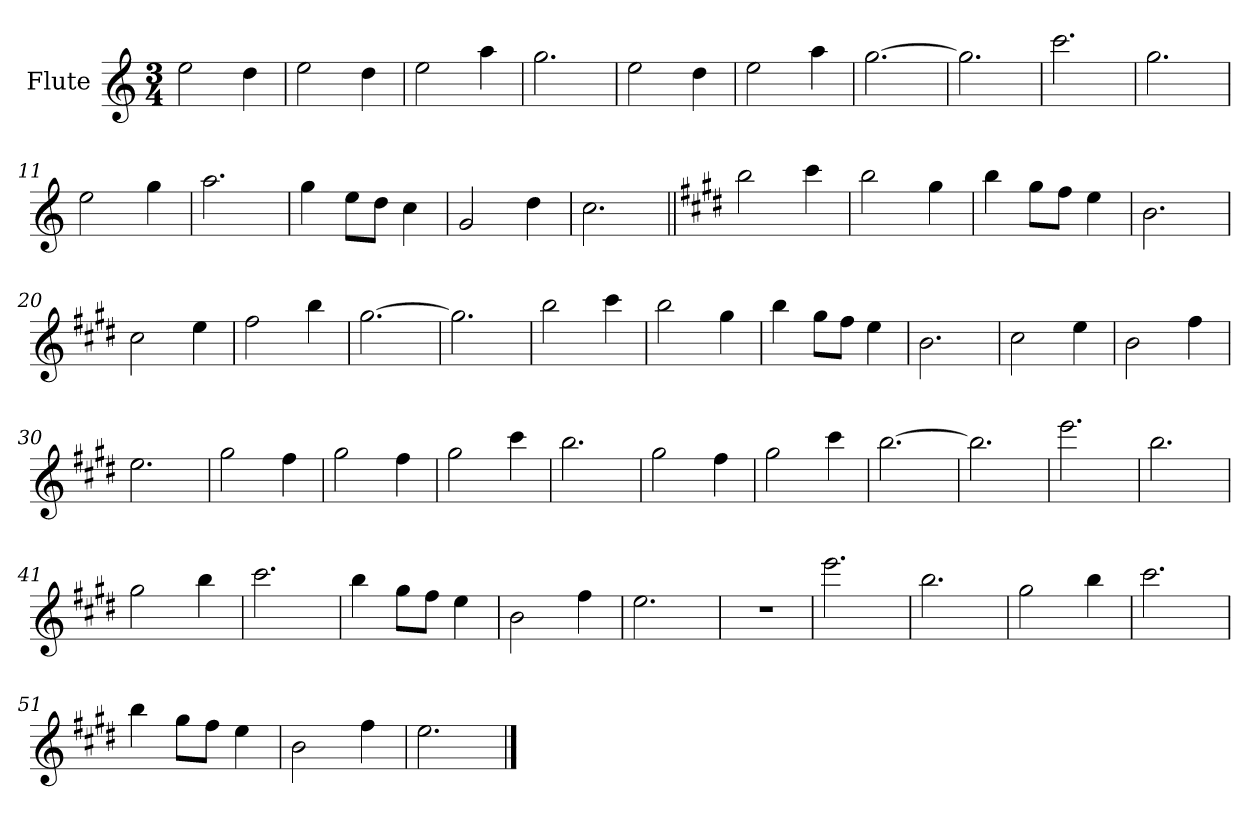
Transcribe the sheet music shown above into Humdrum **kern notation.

**kern
*part1
*staff1
*I"Flute
*I'Fl.
*clefG2
*k[]
*M3/4
*MM115
=1
2ee\
4dd\
=2
2ee\
4dd\
=3
2ee\
4aa\
=4
2.gg\
!!LO:LB:g=z
=5
2ee\
4dd\
=6
2ee\
4aa\
=7
[2.gg\
=8
2.gg\]
!!LO:LB:g=z
=9
2.ccc\
=10
2.gg\
=11
2ee\
4gg\
=12
2.aa\
!!LO:LB:g=z
=13
4gg\
8ee\L
8dd\J
4cc\
=14
2g/
4dd\
=15
2.cc\
!!LO:LB:g=z
=16||
*k[f#c#g#d#]
2bb\
4ccc#\
=17
2bb\
4gg#\
=18
4bb\
8gg#\L
8ff#\J
4ee\
!!LO:LB:g=z
=19
2.b\
=20
2cc#\
4ee\
=21
2ff#\
4bb\
=22
[2.gg#\
=23
2.gg#\]
!!LO:LB:g=z
=24
2bb\
4ccc#\
=25
2bb\
4gg#\
=26
4bb\
8gg#\L
8ff#\J
4ee\
!!LO:PB:g=z
=27
2.b\
=28
2cc#\
4ee\
=29
2b\
4ff#\
=30
2.ee\
!!LO:LB:g=z
=31
2gg#\
4ff#\
=32
2gg#\
4ff#\
=33
2gg#\
4ccc#\
!!LO:LB:g=z
=34
2.bb\
=35
2gg#\
4ff#\
=36
2gg#\
4ccc#\
!!LO:LB:g=z
=37
[2.bb\
=38
2.bb\]
=39
2.eee\
=40
2.bb\
!!LO:LB:g=z
=41
2gg#\
4bb\
=42
2.ccc#\
=43
4bb\
8gg#\L
8ff#\J
4ee\
!!LO:LB:g=z
=44
2b\
4ff#\
=45
2.ee\
=46
2.r
=47
2.eee\
!!LO:LB:g=z
=48
2.bb\
=49
2gg#\
4bb\
=50
2.ccc#\
=51
4bb\
8gg#\L
8ff#\J
4ee\
!!LO:LB:g=z
=52
2b\
4ff#\
=53
2.ee\
==
*-
